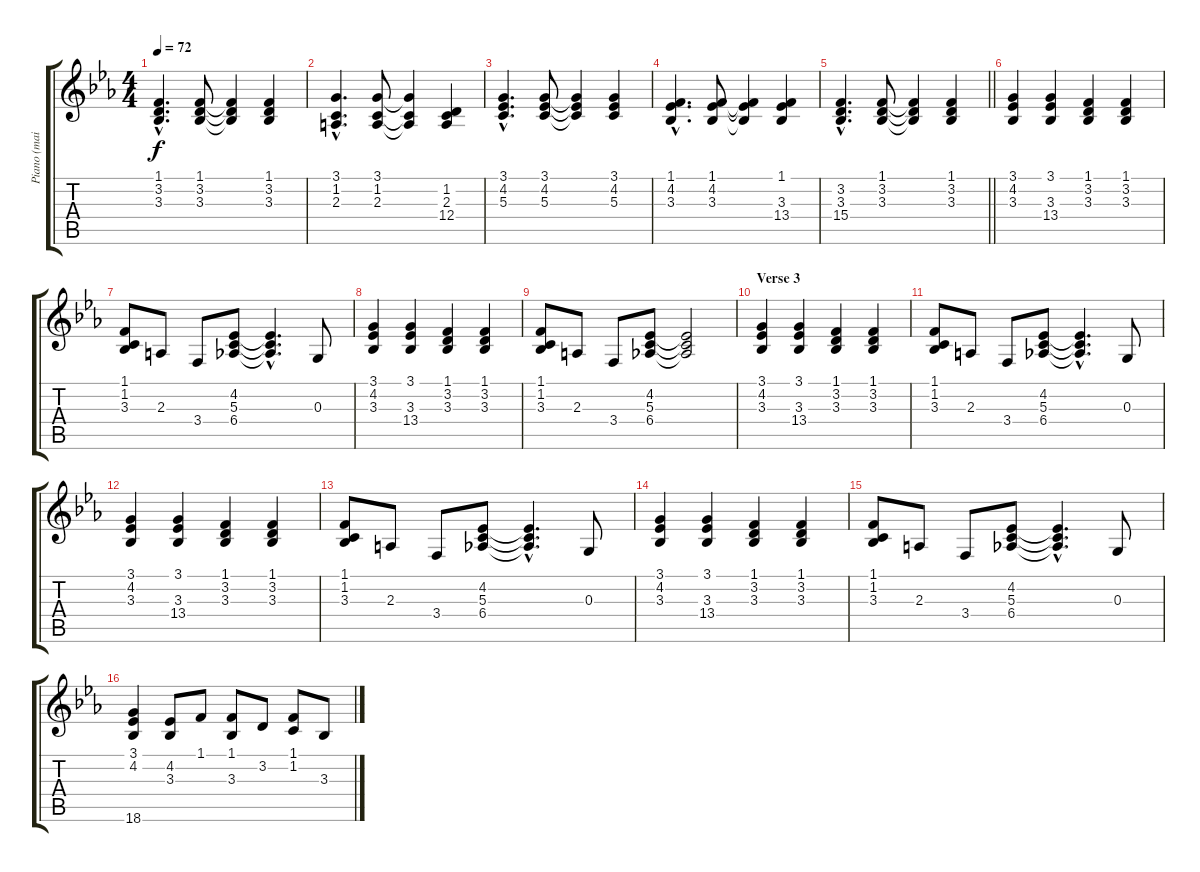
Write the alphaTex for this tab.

\track ("Piano (main droite)" "Piano (mai") {instrument acousticgrandpiano}
\staff {score tabs}
\tuning (E4 B3 G3 D3 A2 E2) {hide}
\ts (4 4)
\tempo 72
\clef g2
\ks eb
(1.1{hac} 3.2{hac} 3.3{hac}).4{d dy f} (1.1 3.2 3.3).8 (1.1{t} 3.2{t} 3.3{t}).4 (1.1 3.2 3.3).4 |
(3.1{hac} 1.2{hac} 2.3{hac}).4{d} (3.1 1.2 2.3).8 (3.1{t} 1.2{t} 2.3{t}).4 (1.2 2.3 12.4).4 |
(3.1{hac} 4.2{hac} 5.3{hac}).4{d} (3.1 4.2 5.3).8 (3.1{t} 4.2{t} 5.3{t}).4 (3.1 4.2 5.3).4 |
(1.1{hac} 4.2{hac} 3.3{hac}).4{d} (1.1 4.2 3.3).8 (1.1{t} 4.2{t} 3.3{t}).4 (1.1 3.3 13.4).4 |
\barLineRight lightlight
(3.2{hac} 3.3{hac} 15.4{hac}).4{d} (1.1 3.2 3.3).8 (1.1{t} 3.2{t} 3.3{t}).4 (1.1 3.2 3.3).4 |
(3.1 4.2 3.3).4 (3.1 3.3 13.4).4 (1.1 3.2 3.3).4 (1.1 3.2 3.3).4 |
(1.1 1.2 3.3).8 2.3.8 3.4.8 (4.2 5.3 6.4).8 (4.2{hac t} 5.3{hac t} 6.4{hac t}).4{d} 0.3.8 |
(3.1 4.2 3.3).4 (3.1 3.3 13.4).4 (1.1 3.2 3.3).4 (1.1 3.2 3.3).4 |
(1.1 1.2 3.3).8 2.3.8 3.4.8 (4.2 5.3 6.4).8 (4.2{t} 5.3{t} 6.4{t}).2 |
\section ("" "Verse 3")
(3.1 4.2 3.3).4 (3.1 3.3 13.4).4 (1.1 3.2 3.3).4 (1.1 3.2 3.3).4 |
(1.1 1.2 3.3).8 2.3.8 3.4.8 (4.2 5.3 6.4).8 (4.2{hac t} 5.3{hac t} 6.4{hac t}).4{d} 0.3.8 |
(3.1 4.2 3.3).4 (3.1 3.3 13.4).4 (1.1 3.2 3.3).4 (1.1 3.2 3.3).4 |
(1.1 1.2 3.3).8 2.3.8 3.4.8 (4.2 5.3 6.4).8 (4.2{hac t} 5.3{hac t} 6.4{hac t}).4{d} 0.3.8 |
(3.1 4.2 3.3).4 (3.1 3.3 13.4).4 (1.1 3.2 3.3).4 (1.1 3.2 3.3).4 |
(1.1 1.2 3.3).8 2.3.8 3.4.8 (4.2 5.3 6.4).8 (4.2{hac t} 5.3{hac t} 6.4{hac t}).4{d} 0.3.8 |
(3.1 4.2 18.6).4 (4.2 3.3).8 1.1.8 (1.1 3.3).8 3.2.8 (1.1 1.2).8 3.3.8
